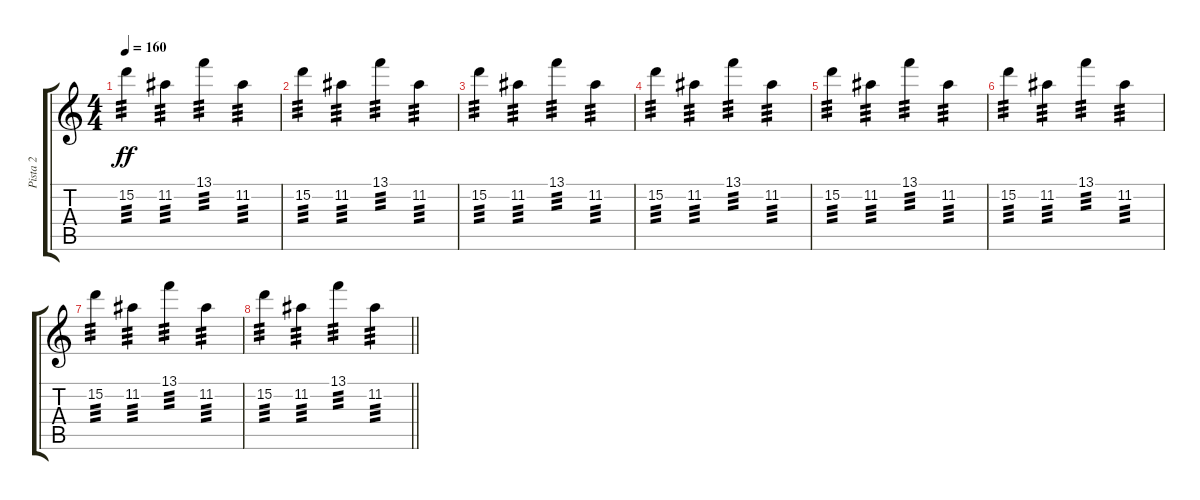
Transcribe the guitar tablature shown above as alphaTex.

\track ("Pista 2" "Pista 2") {instrument overdrivenguitar}
\staff {score tabs}
\tuning (E4 B3 G3 D3 A2 E2) {hide}
\ts (4 4)
\tempo 160
\clef g2
\ks c
15.2.4{tp 3 dy ff} 11.2.4{tp 3} 13.1.4{tp 3} 11.2.4{tp 3} |
15.2.4{tp 3} 11.2.4{tp 3} 13.1.4{tp 3} 11.2.4{tp 3} |
15.2.4{tp 3} 11.2.4{tp 3} 13.1.4{tp 3} 11.2.4{tp 3} |
15.2.4{tp 3} 11.2.4{tp 3} 13.1.4{tp 3} 11.2.4{tp 3} |
15.2.4{tp 3} 11.2.4{tp 3} 13.1.4{tp 3} 11.2.4{tp 3} |
15.2.4{tp 3} 11.2.4{tp 3} 13.1.4{tp 3} 11.2.4{tp 3} |
15.2.4{tp 3} 11.2.4{tp 3} 13.1.4{tp 3} 11.2.4{tp 3} |
\barLineRight lightlight
15.2.4{tp 3} 11.2.4{tp 3} 13.1.4{tp 3} 11.2.4{tp 3}
